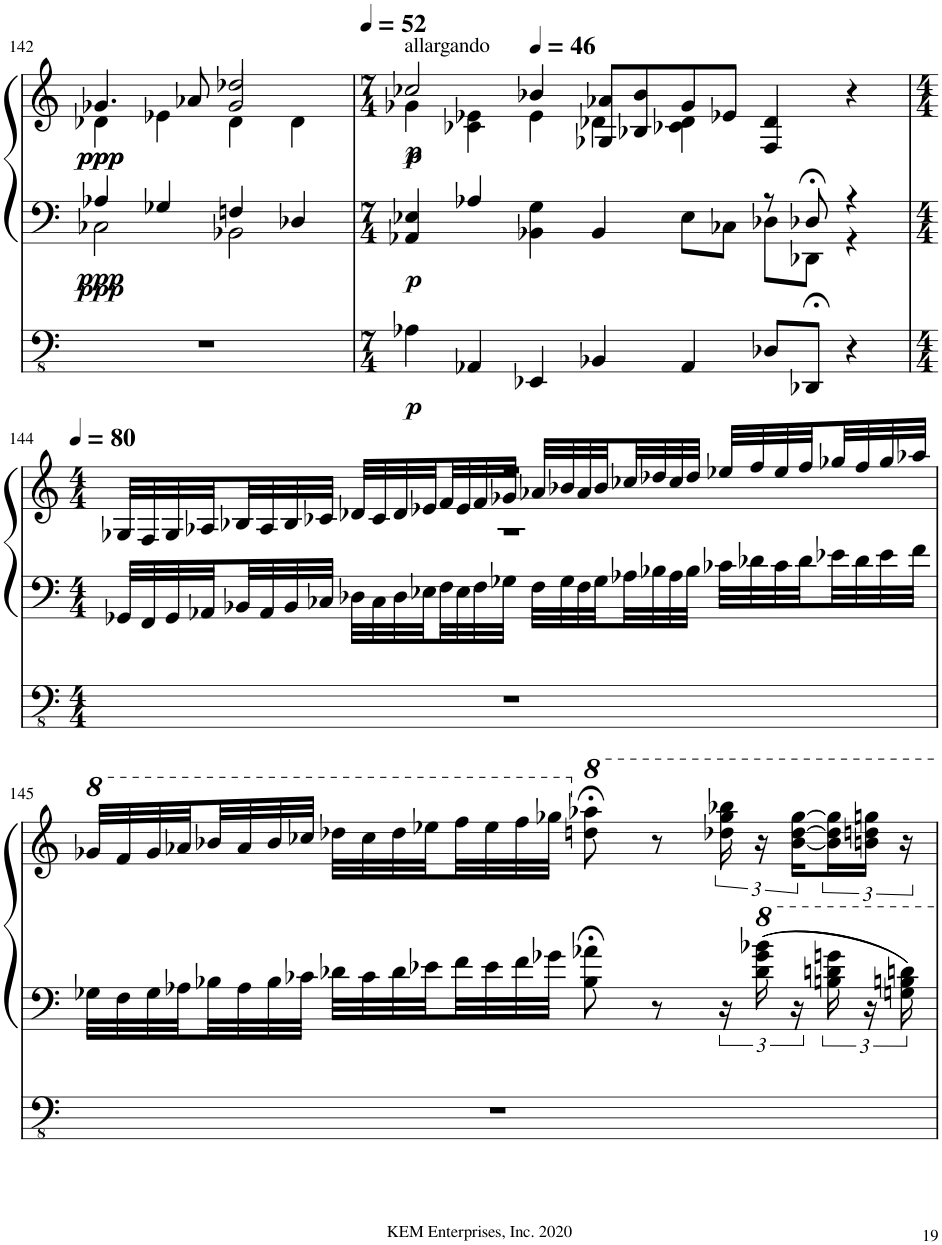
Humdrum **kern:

**kern	**kern	**kern	**dynam
*part1	*part1	*part1	*part1
*staff3	*staff2	*staff1	*staff1/2/3
*I"Pipe Organ	*	*	*
*I'Org.	*	*	*
!!LO:PB:g=z
*clefFv4	*clefF4	*clefG2	*
*k[]	*k[]	*k[]	*
*M4/4	*M4/4	*M4/4	*
=142	=142	=142	=142
*	*^	*^	*
*	*	*	*	*^	*
!	!	!	!	!	!	!LO:DY:b=2
!	!	!	!	!	!	!LO:DY:n=1:b=2
!	!	!	!	!	!	!LO:DY:n=2:b
!	!	!	!	!	!	!LO:DY:n=3:b
1r	4A-X/	2C-X\	4.g-X/	4d-X\	2ryy	ppp ppp ppp ppp
.	4G-X/	.	.	4e-X\	.	.
.	.	.	8a-X/	.	.	.
.	4Fn/	2BB-X\	2g-/	4d-\	2dd-X/	.
.	4D-X/	.	.	4d-\	.	.
*	*	*	*v	*v	*v	*
=143	=143	=143	=143	=143
*M7/4	*M7/4	*	*M7/4	*
*	*	*	*MM52	*
*	*	*	*^	*
!	!	!	!LO:TX:a:t=allargando	!	!
!	!	!	!	!	!LO:DY:b=3
!	!	!	!	!	!LO:DY:n=1:b=2
!	!	!	!	!	!LO:DY:n=2:b
!	!	!	!	!	!LO:DY:n=3:b
4AA-X\	4AA-X/ 4E-X/	4ryy	2cc-X/	4g-X\	p p p p
*	*v	*v	*	*	*
4AAA-X/	4A-X/	.	4c-X\ 4e-X\	.
*	*	*MM46	*	*
4EEE-X/	4BB-X\ 4G\	4b-X/	4e-\	.
4BBB-X/	4BB-/	8G-X/ 8a-X/L	4d-X\	.
.	.	8B-X/ 8b-/	.	.
4AAA-/	8E-\L	8g-/	4c-X\ 4d-\	.
.	8C-X\J	8e-X/J	.	.
*	*^	*	*	*
8DD-X/L	8r	8D-X\L	4F/ 4d-/	2ryy	.
8DDD-X/J	8D-X/	8DD-X;<\J	.	.	.
4r	4r	4r	4r	.	.
*	*v	*v	*	*	*
*	*	*v	*v	*
!!LO:LB:g=z
=144	=144	=144	=144
*M4/4	*M4/4	*M4/4	*
*	*	*MM80	*
*	*	*^	*
*	*	*	*^	*
1r	32GG-X/LLL	32G-X/LLL	1r	1r	.
.	32FF/	32F/	.	.	.
.	32GG-/	32G-/	.	.	.
.	32AA-X/	32A-X/	.	.	.
.	32BB-X/	32B-X/	.	.	.
.	32AA-/	32A-/	.	.	.
.	32BB-/	32B-/	.	.	.
.	32C-X/JJJ	32c-X/JJJ	.	.	.
.	32D-X\LLL	32d-X/LLL	.	.	.
.	32C-\	32c-/	.	.	.
.	32D-\	32d-/	.	.	.
.	32E-X\	32e-X/	.	.	.
.	32F\	32f/	.	.	.
.	32E-\	32e-/	.	.	.
.	32F\	32f/	.	.	.
.	32G-X\JJJ	32g-X/JJJ	.	.	.
.	32F\LLL	32a-X/LLL	.	.	.
.	32G-\	32b-X/	.	.	.
.	32F\	32a-/	.	.	.
.	32G-\	32b-/	.	.	.
.	32A-X\	32cc-X/	.	.	.
.	32B-X\	32dd-X/	.	.	.
.	32A-\	32cc-/	.	.	.
.	32B-\JJJ	32dd-/JJJ	.	.	.
.	32c-X\LLL	32ee-X/LLL	.	.	.
.	32d-X\	32ff/	.	.	.
.	32c-\	32ee-/	.	.	.
.	32d-\	32ff/	.	.	.
.	32e-X\	32gg-X/	.	.	.
.	32d-\	32ff/	.	.	.
.	32e-\	32gg-/	.	.	.
.	32f\JJJ	32aa-X/JJJ	.	.	.
*	*	*v	*v	*v	*
!!LO:LB:g=z
=145	=145	=145	=145
*	*	*8va	*
1r	32G-X\LLL	32gg-X/LLL	.
.	32F\	32ff/	.
.	32G-\	32gg-/	.
.	32A-X\	32aa-X/	.
.	32B-X\	32bb-X/	.
.	32A-\	32aa-/	.
.	32B-\	32bb-/	.
.	32c-X\JJJ	32ccc-X/JJJ	.
.	32d-X\LLL	32ddd-X\LLL	.
.	32c-\	32ccc-\	.
.	32d-\	32ddd-\	.
.	32e-X\	32eee-X\	.
.	32f\	32fff\	.
.	32e-\	32eee-\	.
.	32f\	32fff\	.
.	32g-X\JJJ	32ggg-X\JJJ	.
*	*	*X8va	*
.	8B-\;< 8a-X\;<	8dddn\;< 8aaa-X\;<	.
.	8r	8r	.
.	24r	24ddd-X\ 24ggg-\ 24bbb-X\	.
.	24dd-\ 24gg-\ 24bb-X\	24r	.
.	24r	[24bb-\ [24ddd-\ [24ggg-\LL	.
.	24bn\ 24ddn\ 24ggn\	24bb-\] 24ddd-\] 24ggg-\]	.
.	24r	24bbn\ 24dddn\ 24gggn\JJ	.
.	24gn\ 24bn\ 24ddn\	24r	.
=	=	=	=
*-	*-	*-	*-
